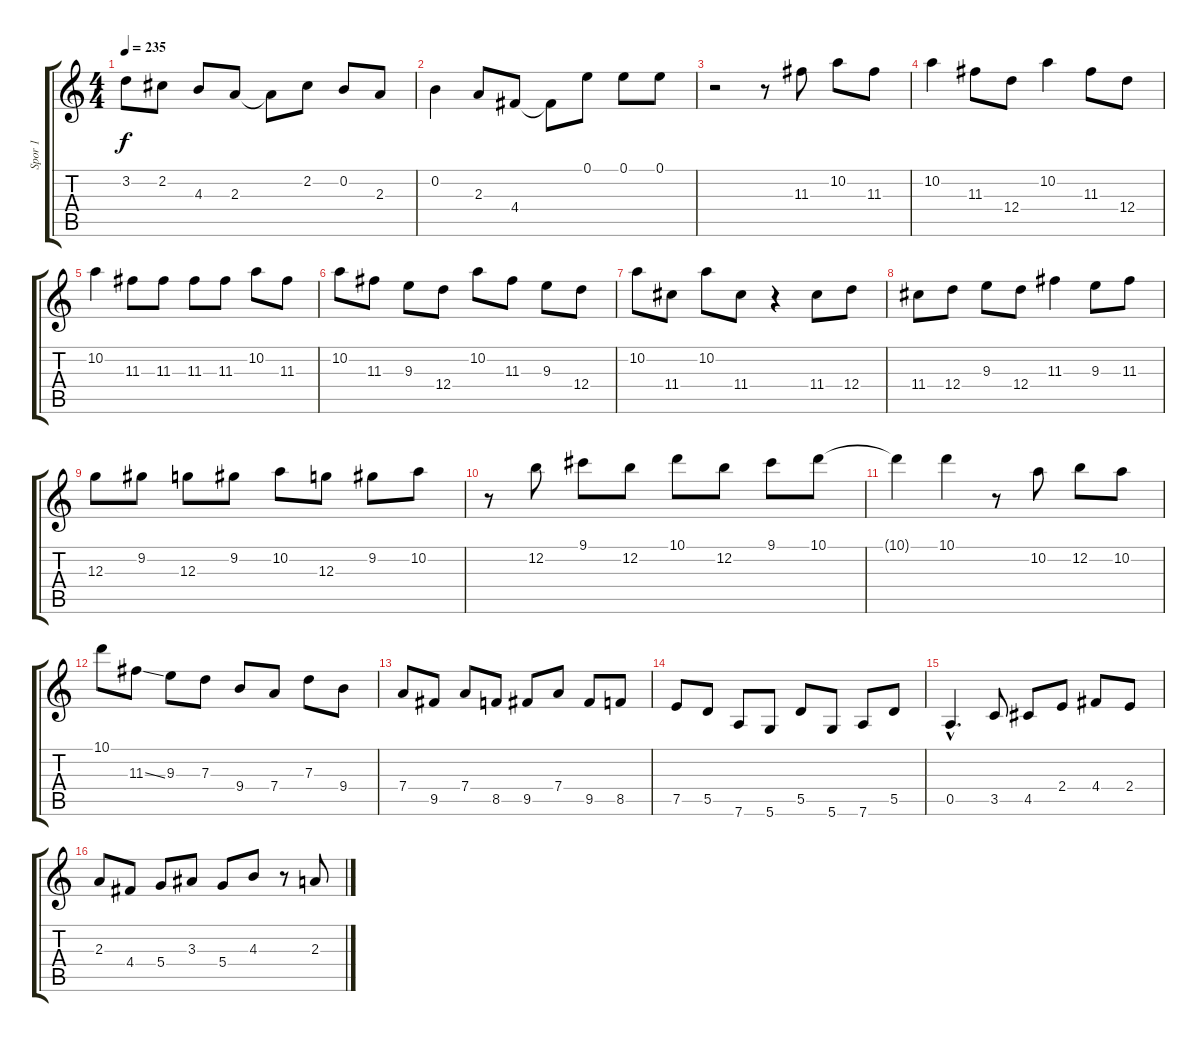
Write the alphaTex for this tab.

\track ("Spor 1" "Spor 1") {instrument acousticguitarnylon}
\staff {score tabs}
\tuning (E4 B3 G3 D3 A2 D2) {hide}
\ts (4 4)
\tempo 235
\clef g2
\ks c
3.2.8{dy f} 2.2.8 4.3.8 2.3.8 2.3{t}.8 2.2.8 0.2.8 2.3.8 |
0.2.4 2.3.8 4.4.8 4.4{t}.8 0.1.8 0.1.8 0.1.8 |
r.2 r.8 11.3.8 10.2.8 11.3.8 |
10.2.4 11.3.8 12.4.8 10.2.4 11.3.8 12.4.8 |
10.2.4 11.3.8 11.3.8 11.3.8 11.3.8 10.2.8 11.3.8 |
10.2.8 11.3.8 9.3.8 12.4.8 10.2.8 11.3.8 9.3.8 12.4.8 |
10.2.8 11.4.8 10.2.8 11.4.8 r.4 11.4.8 12.4.8 |
11.4.8 12.4.8 9.3.8 12.4.8 11.3.4 9.3.8 11.3.8 |
12.3.8 9.2.8 12.3.8 9.2.8 10.2.8 12.3.8 9.2.8 10.2.8 |
r.8 12.2.8 9.1.8 12.2.8 10.1.8 12.2.8 9.1.8 10.1.8 |
10.1{t}.4 10.1.4 r.8 10.2.8 12.2.8 10.2.8 |
10.1.8 11.3{ss}.8 9.3.8 7.3.8 9.4.8 7.4.8 7.3.8 9.4.8 |
7.4.8 9.5.8 7.4.8 8.5.8 9.5.8 7.4.8 9.5.8 8.5.8 |
7.5.8 5.5.8 7.6.8 5.6.8 5.5.8 5.6.8 7.6.8 5.5.8 |
0.5{hac}.4{d} 3.5.8 4.5.8 2.4.8 4.4.8 2.4.8 |
2.3.8 4.4.8 5.4.8 3.3.8 5.4.8 4.3.8 r.8 2.3.8
